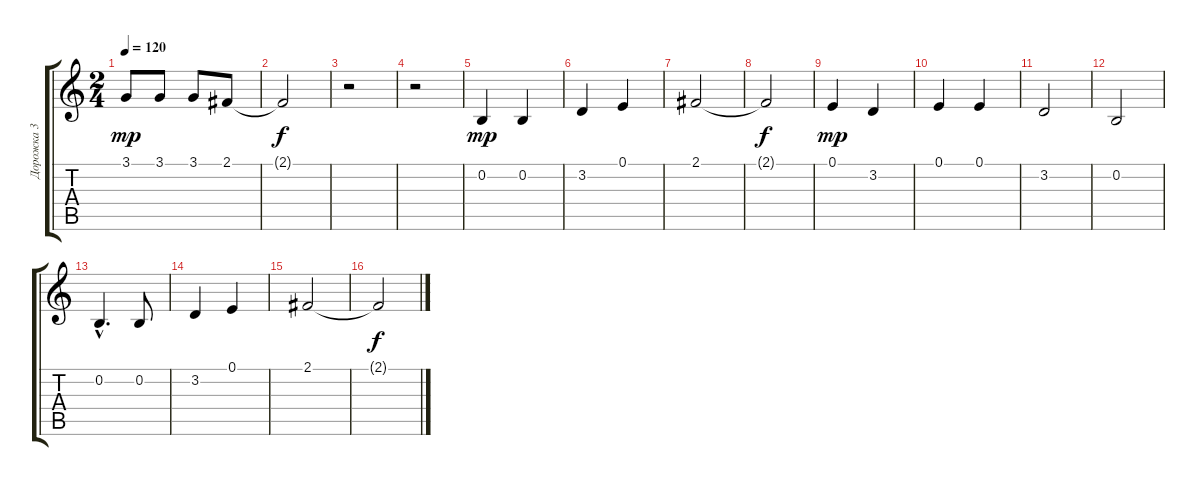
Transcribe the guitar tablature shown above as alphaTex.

\track ("Дорожка 3" "Дорожка 3") {instrument tenorsax}
\staff {score tabs}
\tuning (E4 B3 G3 D3 A2 E2) {hide}
\ts (2 4)
\tempo 120
\clef g2
\ks c
3.1.8{dy mp} 3.1.8 3.1.8 2.1.8 |
2.1{t}.2{dy f} |
r.2 |
r.2 |
0.2.4{dy mp} 0.2.4 |
3.2.4 0.1.4 |
2.1.2 |
2.1{t}.2{dy f} |
0.1.4{dy mp} 3.2.4 |
0.1.4 0.1.4 |
3.2.2 |
0.2.2 |
0.2{hac}.4{d} 0.2.8 |
3.2.4 0.1.4 |
2.1.2 |
2.1{t}.2{dy f}
